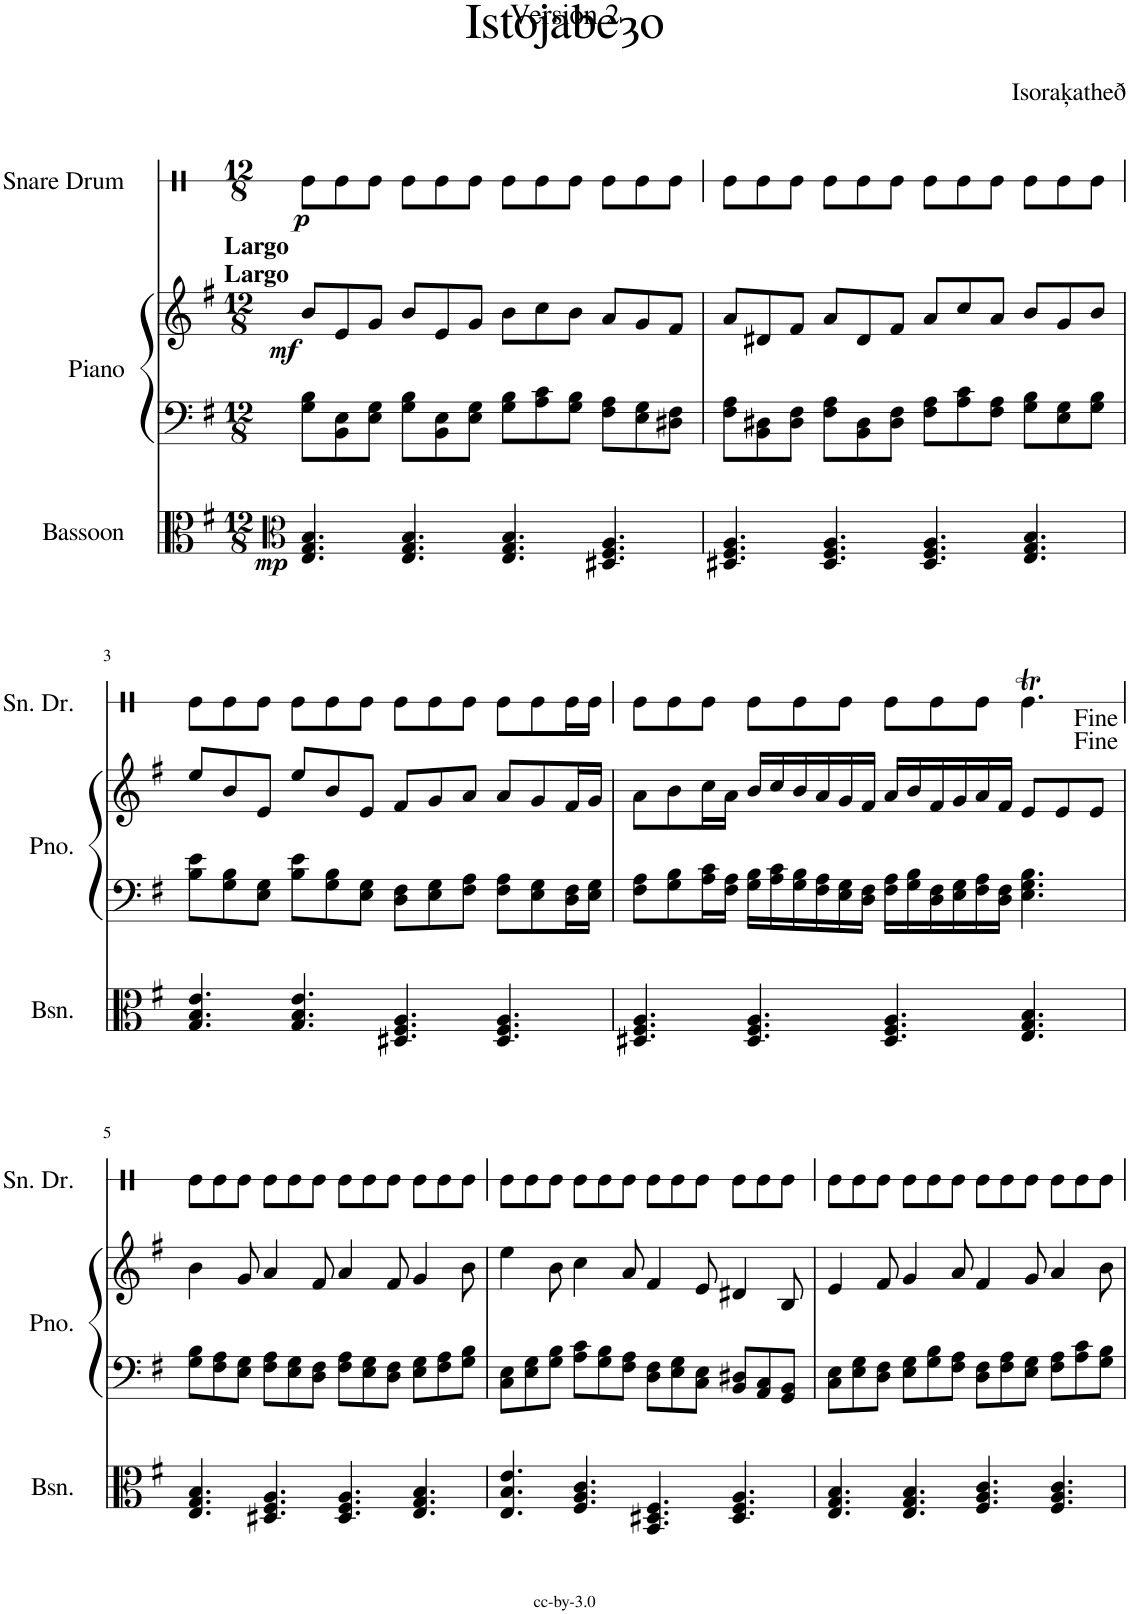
**kern	**dynam	**kern	**kern	**dynam	**kern	**dynam
*part3	*part3	*part2	*part2	*part2	*part1	*part1
*staff4	*staff4	*staff3	*staff2	*staff2/3	*staff1	*staff1
*I"Bassoon	*	*I"Piano	*	*	*I"Snare Drum	*
*I'Bsn.	*	*I'Pno.	*	*	*I'Sn. Dr.	*
*	*	*	*	*	*stria1	*
*clefC3	*	*clefF4	*clefG2	*	*clefX	*
*k[f#]	*	*k[f#]	*k[f#]	*	*k[]	*
*M12/8	*	*M12/8	*M12/8	*	*M12/8	*
=1	=1	=1	=1	=1	=1	=1
!	!	!	!LO:TX:a:B:t=Largo	!	!	!
!	!	!	!LO:TX:a:B:t=Largo	!	!	!
!	!LO:DY:b	!	!	!LO:DY:b	!	!LO:DY:b
4.E/ 4.G/ 4.B/	mp	8G\ 8B\L	8b/L	mf	8Re\L	p
.	.	8BB\ 8E\	8e/	.	8Re\	.
.	.	8E\ 8G\J	8g/J	.	8Re\J	.
4.E/ 4.G/ 4.B/	.	8G\ 8B\L	8b/L	.	8Re\L	.
.	.	8BB\ 8E\	8e/	.	8Re\	.
.	.	8E\ 8G\J	8g/J	.	8Re\J	.
4.E/ 4.G/ 4.B/	.	8G\ 8B\L	8b\L	.	8Re\L	.
.	.	8A\ 8c\	8cc\	.	8Re\	.
.	.	8G\ 8B\J	8b\J	.	8Re\J	.
4.D#X/ 4.F#/ 4.A/	.	8F#\ 8A\L	8a/L	.	8Re\L	.
.	.	8E\ 8G\	8g/	.	8Re\	.
.	.	8D#X\ 8F#\J	8f#/J	.	8Re\J	.
=2	=2	=2	=2	=2	=2	=2
4.D#X/ 4.F#/ 4.A/	.	8F#\ 8A\L	8a/L	.	8Re\L	.
.	.	8BB\ 8D#X\	8d#X/	.	8Re\	.
.	.	8D#\ 8F#\J	8f#/J	.	8Re\J	.
4.D#/ 4.F#/ 4.A/	.	8F#\ 8A\L	8a/L	.	8Re\L	.
.	.	8BB\ 8D#\	8d#/	.	8Re\	.
.	.	8D#\ 8F#\J	8f#/J	.	8Re\J	.
4.D#/ 4.F#/ 4.A/	.	8F#\ 8A\L	8a/L	.	8Re\L	.
.	.	8A\ 8c\	8cc/	.	8Re\	.
.	.	8F#\ 8A\J	8a/J	.	8Re\J	.
4.E/ 4.G/ 4.B/	.	8G\ 8B\L	8b/L	.	8Re\L	.
.	.	8E\ 8G\	8g/	.	8Re\	.
.	.	8G\ 8B\J	8b/J	.	8Re\J	.
!!LO:LB:g=z
=3	=3	=3	=3	=3	=3	=3
4.G/ 4.B/ 4.e/	.	8B\ 8e\L	8ee/L	.	8Re\L	.
.	.	8G\ 8B\	8b/	.	8Re\	.
.	.	8E\ 8G\J	8e/J	.	8Re\J	.
4.G/ 4.B/ 4.e/	.	8B\ 8e\L	8ee/L	.	8Re\L	.
.	.	8G\ 8B\	8b/	.	8Re\	.
.	.	8E\ 8G\J	8e/J	.	8Re\J	.
4.D#X/ 4.F#/ 4.A/	.	8D\ 8F#\L	8f#/L	.	8Re\L	.
.	.	8E\ 8G\	8g/	.	8Re\	.
.	.	8F#\ 8A\J	8a/J	.	8Re\J	.
4.D#/ 4.F#/ 4.A/	.	8F#\ 8A\L	8a/L	.	8Re\L	.
.	.	8E\ 8G\	8g/	.	8Re\	.
.	.	16D\ 16F#\L	16f#/L	.	16Re\L	.
.	.	16E\ 16G\JJ	16g/JJ	.	16Re\JJ	.
=4	=4	=4	=4	=4	=4	=4
4.D#X/ 4.F#/ 4.A/	.	8F#\ 8A\L	8a\L	.	8Re\L	.
.	.	8G\ 8B\	8b\	.	8Re\	.
.	.	16A\ 16c\L	16cc\L	.	8Re\J	.
.	.	16F#\ 16A\JJ	16a\JJ	.	.	.
4.D#/ 4.F#/ 4.A/	.	16G\ 16B\LL	16b/LL	.	8Re\L	.
.	.	16A\ 16c\	16cc/	.	.	.
.	.	16G\ 16B\	16b/	.	8Re\	.
.	.	16F#\ 16A\	16a/	.	.	.
.	.	16E\ 16G\	16g/	.	8Re\J	.
.	.	16D\ 16F#\JJ	16f#/JJ	.	.	.
4.D#/ 4.F#/ 4.A/	.	16F#\ 16A\LL	16a/LL	.	8Re\L	.
.	.	16G\ 16B\	16b/	.	.	.
.	.	16D\ 16F#\	16f#/	.	8Re\	.
.	.	16E\ 16G\	16g/	.	.	.
.	.	16F#\ 16A\	16a/	.	8Re\J	.
.	.	16D\ 16F#\JJ	16f#/JJ	.	.	.
4.E/ 4.G/ 4.B/	.	4.E\ 4.G\ 4.B\	8e/L	.	4.Ret\	.
.	.	.	8e/	.	.	.
.	.	.	8e/J	.	.	.
!!LO:LB:g=z
=5	=5	=5	=5	=5	=5	=5
4.E/ 4.G/ 4.B/	.	8G\ 8B\L	4b\	.	8Re\L	.
.	.	8F#\ 8A\	.	.	8Re\	.
.	.	8E\ 8G\J	8g/	.	8Re\J	.
4.D#X/ 4.F#/ 4.A/	.	8F#\ 8A\L	4a/	.	8Re\L	.
.	.	8E\ 8G\	.	.	8Re\	.
.	.	8D\ 8F#\J	8f#/	.	8Re\J	.
4.D#/ 4.F#/ 4.A/	.	8F#\ 8A\L	4a/	.	8Re\L	.
.	.	8E\ 8G\	.	.	8Re\	.
.	.	8D\ 8F#\J	8f#/	.	8Re\J	.
4.E/ 4.G/ 4.B/	.	8E\ 8G\L	4g/	.	8Re\L	.
.	.	8F#\ 8A\	.	.	8Re\	.
.	.	8G\ 8B\J	8b\	.	8Re\J	.
=6	=6	=6	=6	=6	=6	=6
4.E/ 4.B/ 4.e/	.	8C\ 8E\L	4ee\	.	8Re\L	.
.	.	8E\ 8G\	.	.	8Re\	.
.	.	8G\ 8B\J	8b\	.	8Re\J	.
4.F#/ 4.A/ 4.c/	.	8A\ 8c\L	4cc\	.	8Re\L	.
.	.	8G\ 8B\	.	.	8Re\	.
.	.	8F#\ 8A\J	8a/	.	8Re\J	.
4.BB/ 4.D#X/ 4.F#/	.	8D\ 8F#\L	4f#/	.	8Re\L	.
.	.	8E\ 8G\	.	.	8Re\	.
.	.	8C\ 8E\J	8e/	.	8Re\J	.
4.D#/ 4.F#/ 4.A/	.	8BB/ 8D#X/L	4d#X/	.	8Re\L	.
.	.	8AA/ 8C/	.	.	8Re\	.
.	.	8GG/ 8BB/J	8B/	.	8Re\J	.
=7	=7	=7	=7	=7	=7	=7
4.E/ 4.G/ 4.B/	.	8C\ 8E\L	4e/	.	8Re\L	.
.	.	8E\ 8G\	.	.	8Re\	.
.	.	8D\ 8F#\J	8f#/	.	8Re\J	.
4.E/ 4.G/ 4.B/	.	8E\ 8G\L	4g/	.	8Re\L	.
.	.	8G\ 8B\	.	.	8Re\	.
.	.	8F#\ 8A\J	8a/	.	8Re\J	.
4.F#/ 4.A/ 4.c/	.	8D\ 8F#\L	4f#/	.	8Re\L	.
.	.	8F#\ 8A\	.	.	8Re\	.
.	.	8E\ 8G\J	8g/	.	8Re\J	.
4.F#/ 4.A/ 4.c/	.	8F#\ 8A\L	4a/	.	8Re\L	.
.	.	8A\ 8c\	.	.	8Re\	.
.	.	8G\ 8B\J	8b\	.	8Re\J	.
=	=	=	=	=	=	=
*-	*-	*-	*-	*-	*-	*-
